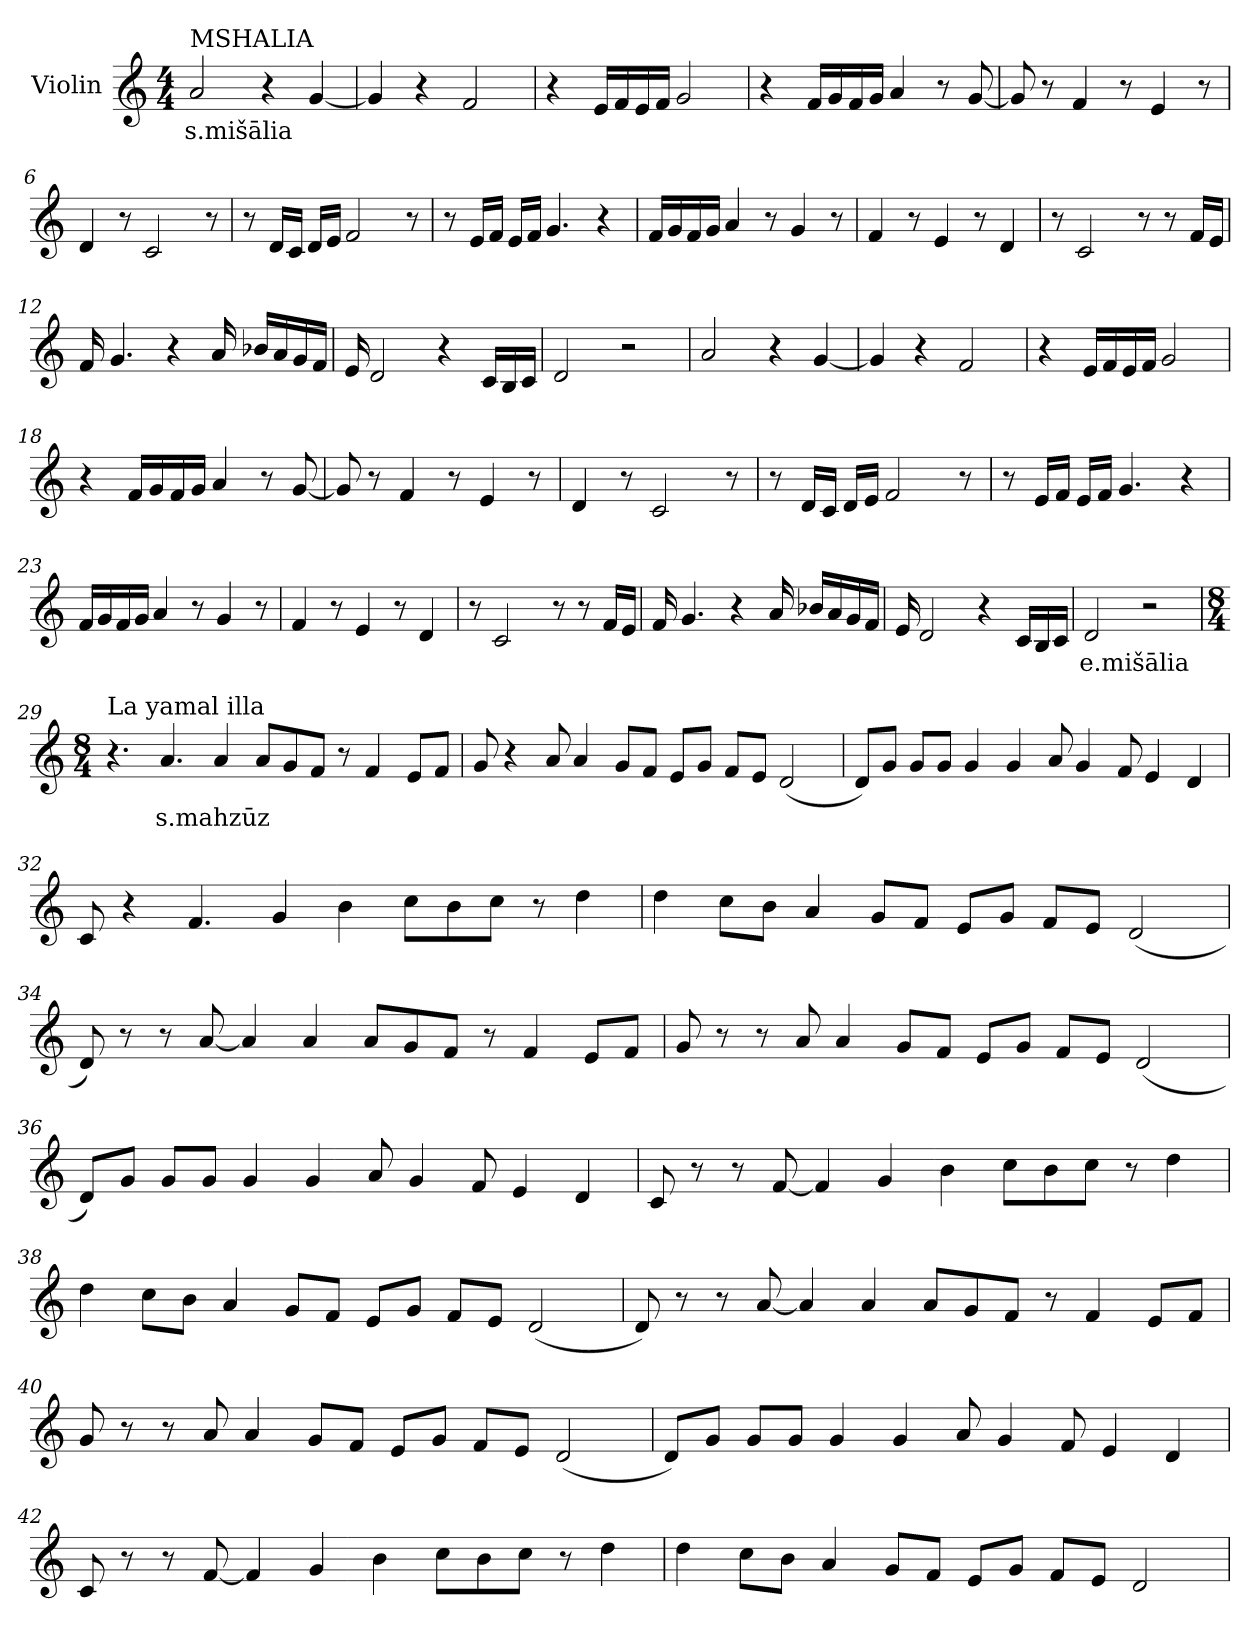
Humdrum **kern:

**kern	**text
*part1	*part1
*staff1	*staff1
*I"Violin	*
*clefG2	*
*k[]	*
*M4/4	*
*MM85	*
=1	=1
!LO:TX:a:t=MSHALIA	!
!	!LO:LY:b
2a/	s.mišālia
4r	.
[4g/	.
=2	=2
4g/]	.
4r	.
2f/	.
=3	=3
4r	.
16e/LL	.
16f/	.
16e/	.
16f/JJ	.
2g/	.
=4	=4
4r	.
16f/LL	.
16g/	.
16f/	.
16g/JJ	.
4a/	.
8r	.
[8g/	.
!!LO:LB:g=z
=5	=5
8g/]	.
8r	.
4f/	.
8r	.
4e/	.
8r	.
=6	=6
4d/	.
8r	.
2c/	.
8r	.
=7	=7
8r	.
16d/LL	.
16c/JJ	.
16d/LL	.
16e/JJ	.
2f/	.
8r	.
=8	=8
8r	.
16e/LL	.
16f/JJ	.
16e/LL	.
16f/JJ	.
4.g/	.
4r	.
=9	=9
16f/LL	.
16g/	.
16f/	.
16g/JJ	.
4a/	.
8r	.
4g/	.
8r	.
!!LO:LB:g=z
=10	=10
4f/	.
8r	.
4e/	.
8r	.
4d/	.
=11	=11
8r	.
2c/	.
8r	.
8r	.
16f/LL	.
16e/JJ	.
=12	=12
16f/	.
4.g/	.
4r	.
16a/	.
16b-X/LL	.
16a/	.
16g/	.
16f/JJ	.
=13	=13
16e/	.
2d/	.
4r	.
16c/LL	.
16B/	.
16c/JJ	.
=14	=14
2d/	.
2r	.
!!LO:LB:g=z
=15	=15
2a/	.
4r	.
[4g/	.
=16	=16
4g/]	.
4r	.
2f/	.
=17	=17
4r	.
16e/LL	.
16f/	.
16e/	.
16f/JJ	.
2g/	.
=18	=18
4r	.
16f/LL	.
16g/	.
16f/	.
16g/JJ	.
4a/	.
8r	.
[8g/	.
=19	=19
8g/]	.
8r	.
4f/	.
8r	.
4e/	.
8r	.
!!LO:LB:g=z
=20	=20
4d/	.
8r	.
2c/	.
8r	.
=21	=21
8r	.
16d/LL	.
16c/JJ	.
16d/LL	.
16e/JJ	.
2f/	.
8r	.
=22	=22
8r	.
16e/LL	.
16f/JJ	.
16e/LL	.
16f/JJ	.
4.g/	.
4r	.
=23	=23
16f/LL	.
16g/	.
16f/	.
16g/JJ	.
4a/	.
8r	.
4g/	.
8r	.
=24	=24
4f/	.
8r	.
4e/	.
8r	.
4d/	.
!!LO:LB:g=z
=25	=25
8r	.
2c/	.
8r	.
8r	.
16f/LL	.
16e/JJ	.
=26	=26
16f/	.
4.g/	.
4r	.
16a/	.
16b-X/LL	.
16a/	.
16g/	.
16f/JJ	.
=27	=27
16e/	.
2d/	.
4r	.
16c/LL	.
16B/	.
16c/JJ	.
=28	=28
!	!LO:LY:b
2d/	e.mišālia
2r	.
!!LO:LB:g=z
=29	=29
*M8/4	*
*MM90	*
!LO:TX:a:t=La yamal illa	!
4.r	.
!	!LO:LY:b
4.a/	s.mahzūz
4a/	.
8a/L	.
8g/	.
8f/J	.
8r	.
4f/	.
8e/L	.
8f/J	.
=30	=30
8g/	.
4r	.
8a/	.
4a/	.
8g/L	.
8f/J	.
8e/L	.
8g/J	.
8f/L	.
8e/J	.
(<2d/	.
!!LO:PB:g=z
=31	=31
8d/L)	.
8g/J	.
8g/L	.
8g/J	.
4g/	.
4g/	.
8a/	.
4g/	.
8f/	.
4e/	.
4d/	.
=32	=32
8c/	.
4r	.
4.f/	.
4g/	.
4b\	.
8cc\L	.
8b\	.
8cc\J	.
8r	.
4dd\	.
!!LO:PB:g=z
=33	=33
4dd\	.
8cc\L	.
8b\J	.
4a/	.
8g/L	.
8f/J	.
8e/L	.
8g/J	.
8f/L	.
8e/J	.
(<2d/	.
=34	=34
8d/)	.
8r	.
8r	.
[8a/	.
4a/]	.
4a/	.
8a/L	.
8g/	.
8f/J	.
8r	.
4f/	.
8e/L	.
8f/J	.
!!LO:LB:g=z
=35	=35
8g/	.
8r	.
8r	.
8a/	.
4a/	.
8g/L	.
8f/J	.
8e/L	.
8g/J	.
8f/L	.
8e/J	.
(<2d/	.
=36	=36
8d/L)	.
8g/J	.
8g/L	.
8g/J	.
4g/	.
4g/	.
8a/	.
4g/	.
8f/	.
4e/	.
4d/	.
!!LO:LB:g=z
=37	=37
8c/	.
8r	.
8r	.
[8f/	.
4f/]	.
4g/	.
4b\	.
8cc\L	.
8b\	.
8cc\J	.
8r	.
4dd\	.
=38	=38
4dd\	.
8cc\L	.
8b\J	.
4a/	.
8g/L	.
8f/J	.
8e/L	.
8g/J	.
8f/L	.
8e/J	.
(<2d/	.
!!LO:LB:g=z
=39	=39
8d/)	.
8r	.
8r	.
[8a/	.
4a/]	.
4a/	.
8a/L	.
8g/	.
8f/J	.
8r	.
4f/	.
8e/L	.
8f/J	.
=40	=40
8g/	.
8r	.
8r	.
8a/	.
4a/	.
8g/L	.
8f/J	.
8e/L	.
8g/J	.
8f/L	.
8e/J	.
(<2d/	.
!!LO:LB:g=z
=41	=41
8d/L)	.
8g/J	.
8g/L	.
8g/J	.
4g/	.
4g/	.
8a/	.
4g/	.
8f/	.
4e/	.
4d/	.
=42	=42
8c/	.
8r	.
8r	.
[8f/	.
4f/]	.
4g/	.
4b\	.
8cc\L	.
8b\	.
8cc\J	.
8r	.
4dd\	.
!!LO:LB:g=z
=43	=43
4dd\	.
8cc\L	.
8b\J	.
4a/	.
8g/L	.
8f/J	.
8e/L	.
8g/J	.
8f/L	.
8e/J	.
2d/	.
=	=
*-	*-
